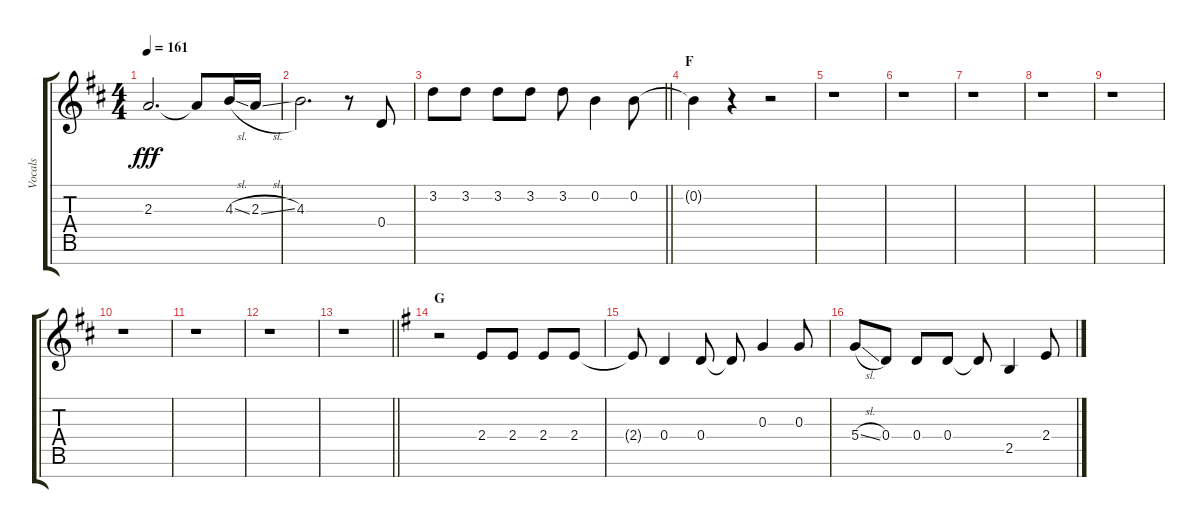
\track ("Vocals" "Vocals") {instrument voiceoohs}
\staff {score tabs}
\tuning (E5 B4 G4 D4 A3 E3 B2) {hide}
\ts (4 4)
\tempo 161
\clef g2
\ks d
2.3{t}.2{d dy fff} 2.3{t}.8 4.3{sl}.16 2.3{sl}.16 |
4.3.2{d} r.8 0.4.8 |
\barLineRight lightlight
3.2.8 3.2.8 3.2.8 3.2.8 3.2.8 0.2.4 0.2.8 |
\section ("" "F")
0.2{t}.4 r.4 r.2 |
r.1 |
r.1 |
r.1 |
r.1 |
r.1 |
r.1 |
r.1 |
r.1 |
\barLineRight lightlight
r.1 |
\section ("" "G")
\ks g
r.2 2.4.8 2.4.8 2.4.8 2.4.8 |
2.4{t}.8 0.4.4 0.4.8 0.4{t}.8 0.3.4 0.3.8 |
5.4{sl}.8 0.4.8 0.4.8 0.4.8 0.4{t}.8 2.5.4 2.4.8
